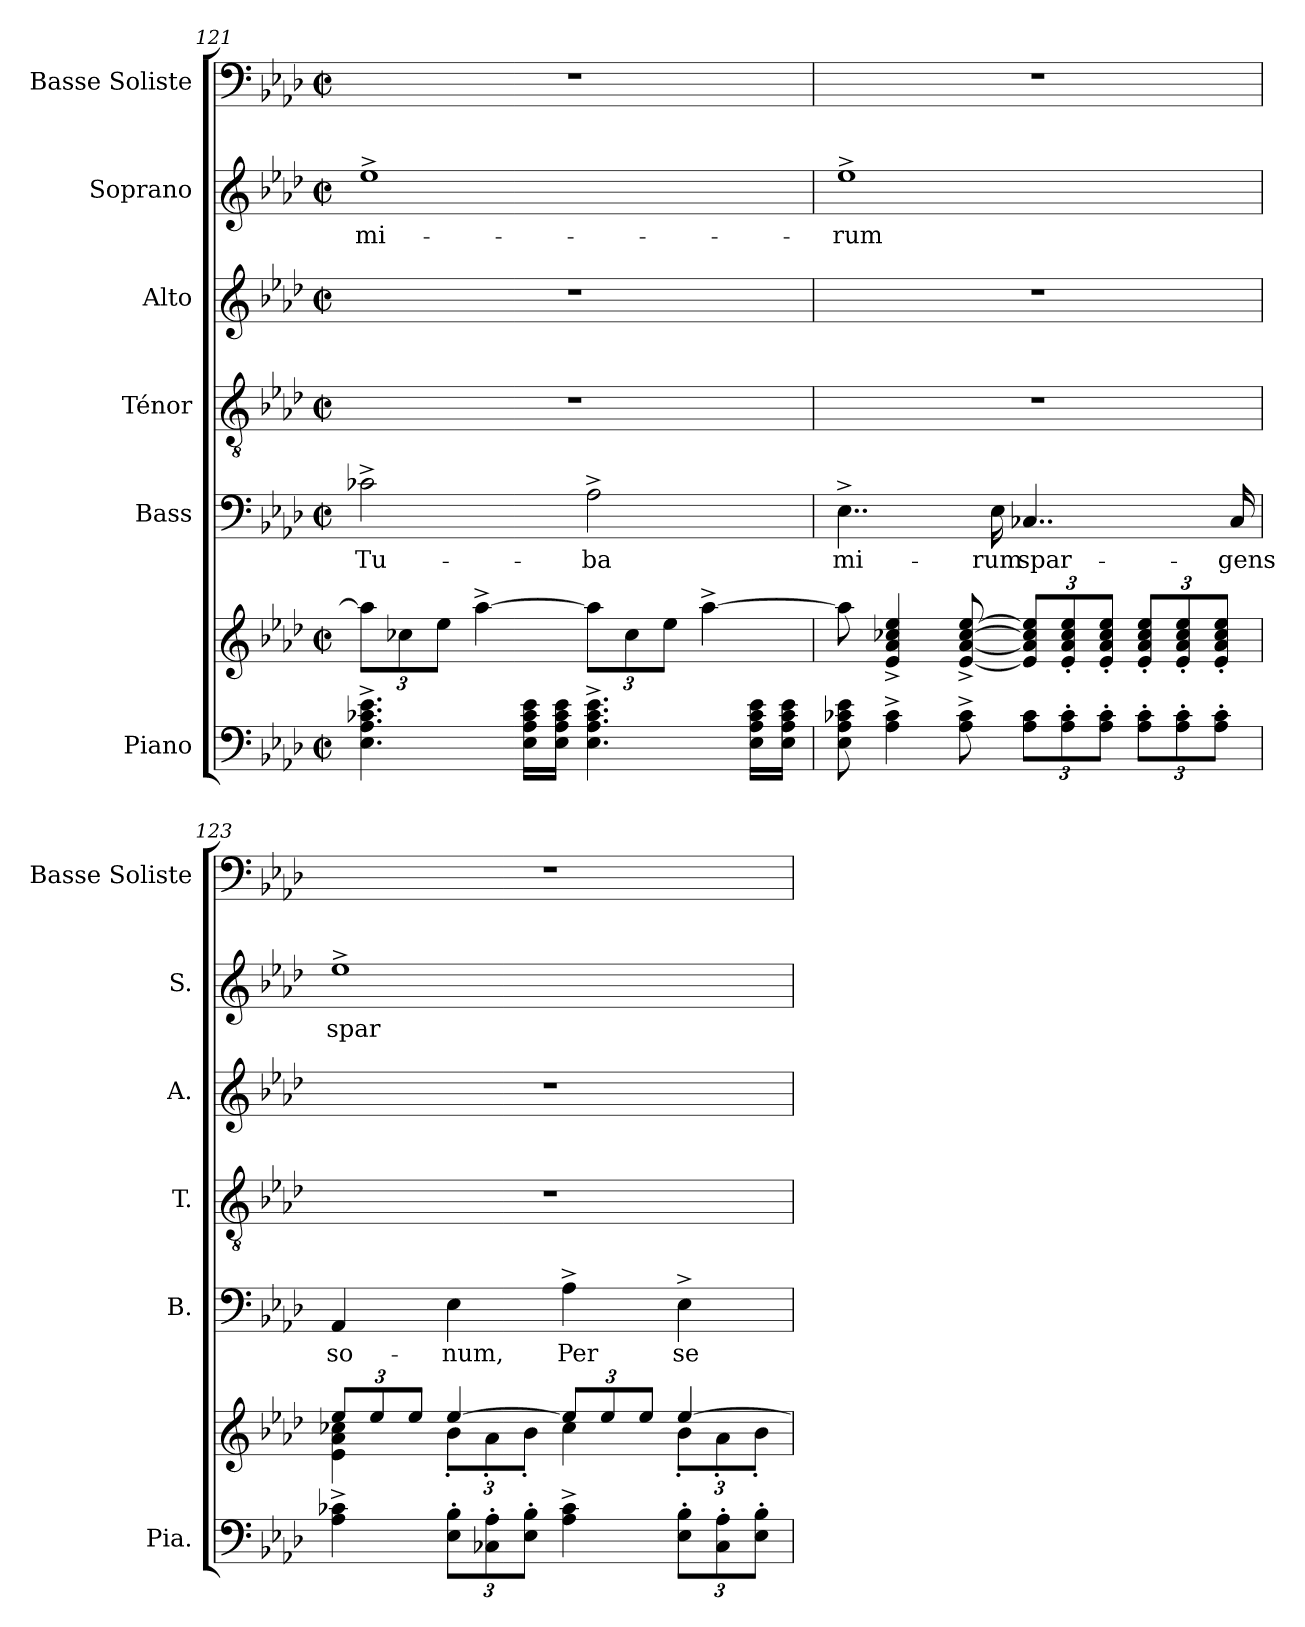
**kern	**kern	**kern	**text	**kern	**kern	**kern	**text	**kern
*part6	*part6	*part5	*part5	*part4	*part3	*part2	*part2	*part1
*staff7	*staff6	*staff5	*staff5	*staff4	*staff3	*staff2	*staff2	*staff1
*I"Piano	*	*I"Bass	*	*I"Ténor	*I"Alto	*I"Soprano	*	*I"Basse Soliste
*I'Pia.	*	*I'B.	*	*I'T.	*I'A.	*I'S.	*	*I'Basse Soliste
*clefF4	*clefG2	*clefF4	*	*clefGv2	*clefG2	*clefG2	*	*clefF4
*k[b-e-a-d-]	*k[b-e-a-d-]	*k[b-e-a-d-]	*	*k[b-e-a-d-]	*k[b-e-a-d-]	*k[b-e-a-d-]	*	*k[b-e-a-d-]
*M2/2	*M2/2	*M2/2	*	*M2/2	*M2/2	*M2/2	*	*M2/2
*met(c|)	*met(c|)	*met(c|)	*	*met(c|)	*met(c|)	*met(c|)	*	*met(c|)
*	*Xbrackettup	*	*	*	*	*	*	*
=121	=121	=121	=121	=121	=121	=121	=121	=121
4.E-\^ 4.A-\^ 4.c-X\^ 4.e-\^	12aa-\L]	2c-X^\	Tu-	1r	1r	1ee-^	-mi-	1r
.	12cc-X\	.	.	.	.	.	.	.
.	12ee-\J	.	.	.	.	.	.	.
.	[4aa-^\	.	.	.	.	.	.	.
16E-\ 16A-\ 16c-\ 16e-\LL	.	.	.	.	.	.	.	.
16E-\ 16A-\ 16c-\ 16e-\JJ	.	.	.	.	.	.	.	.
4.E-\^ 4.A-\^ 4.c-\^ 4.e-\^	12aa-\L]	2A-^\	-ba	.	.	.	.	.
.	12cc-\	.	.	.	.	.	.	.
.	12ee-\J	.	.	.	.	.	.	.
.	[4aa-^\	.	.	.	.	.	.	.
16E-\ 16A-\ 16c-\ 16e-\LL	.	.	.	.	.	.	.	.
16E-\ 16A-\ 16c-\ 16e-\JJ	.	.	.	.	.	.	.	.
=122	=122	=122	=122	=122	=122	=122	=122	=122
8E-\ 8A-\ 8c-X\ 8e-\	8aa-\]	4..E-^\	mi-	1r	1r	1ee-^	-rum	1r
4A-\^ 4c-\^	4e-/^ 4a-/^ 4cc-X/^ 4ee-/^	.	.	.	.	.	.	.
8A-\^ 8c-\^	[8e-/^ [8a-/^ [8cc-/^ [8ee-/^	.	.	.	.	.	.	.
.	.	16E-\	-rum	.	.	.	.	.
*Xbrackettup	*	*	*	*	*	*	*	*
12A-\ 12c-\L	12e-/] 12a-/] 12cc-/] 12ee-/]L	4..C-X/	spar-	.	.	.	.	.
12A-\' 12c-\'	12e-/' 12a-/' 12cc-/' 12ee-/'	.	.	.	.	.	.	.
12A-\' 12c-\'J	12e-/' 12a-/' 12cc-/' 12ee-/'J	.	.	.	.	.	.	.
12A-\' 12c-\'L	12e-/' 12a-/' 12cc-/' 12ee-/'L	.	.	.	.	.	.	.
12A-\' 12c-\'	12e-/' 12a-/' 12cc-/' 12ee-/'	.	.	.	.	.	.	.
12A-\' 12c-\'J	12e-/' 12a-/' 12cc-/' 12ee-/'J	.	.	.	.	.	.	.
.	.	16C-/	-gens	.	.	.	.	.
!!LO:PB:g=z
=123	=123	=123	=123	=123	=123	=123	=123	=123
*	*^	*	*	*	*	*	*	*
4A-\^ 4c-X\^	12ee-/L	4e-\ 4a-\ 4cc-X\	4AA-/	so-	1r	1r	1ee-^	spar-	1r
.	12ee-/	.	.	.	.	.	.	.	.
.	12ee-/J	.	.	.	.	.	.	.	.
12E-\' 12B-\'L	[4ee-/	12b-'\L	4E-\	-num,	.	.	.	.	.
12C-X\' 12A-\'	.	12a-'\	.	.	.	.	.	.	.
12E-\' 12B-\'J	.	12b-'\J	.	.	.	.	.	.	.
4A-\^ 4c-\^	12ee-/L]	4cc-\	4A-^\	Per	.	.	.	.	.
.	12ee-/	.	.	.	.	.	.	.	.
.	12ee-/J	.	.	.	.	.	.	.	.
12E-\' 12B-\'L	[4ee-/	12b-'\L	4E-^\	se-	.	.	.	.	.
12C-\' 12A-\'	.	12a-'\	.	.	.	.	.	.	.
12E-\' 12B-\'J	.	12b-'\J	.	.	.	.	.	.	.
*	*v	*v	*	*	*	*	*	*	*
=	=	=	=	=	=	=	=	=
*-	*-	*-	*-	*-	*-	*-	*-	*-
